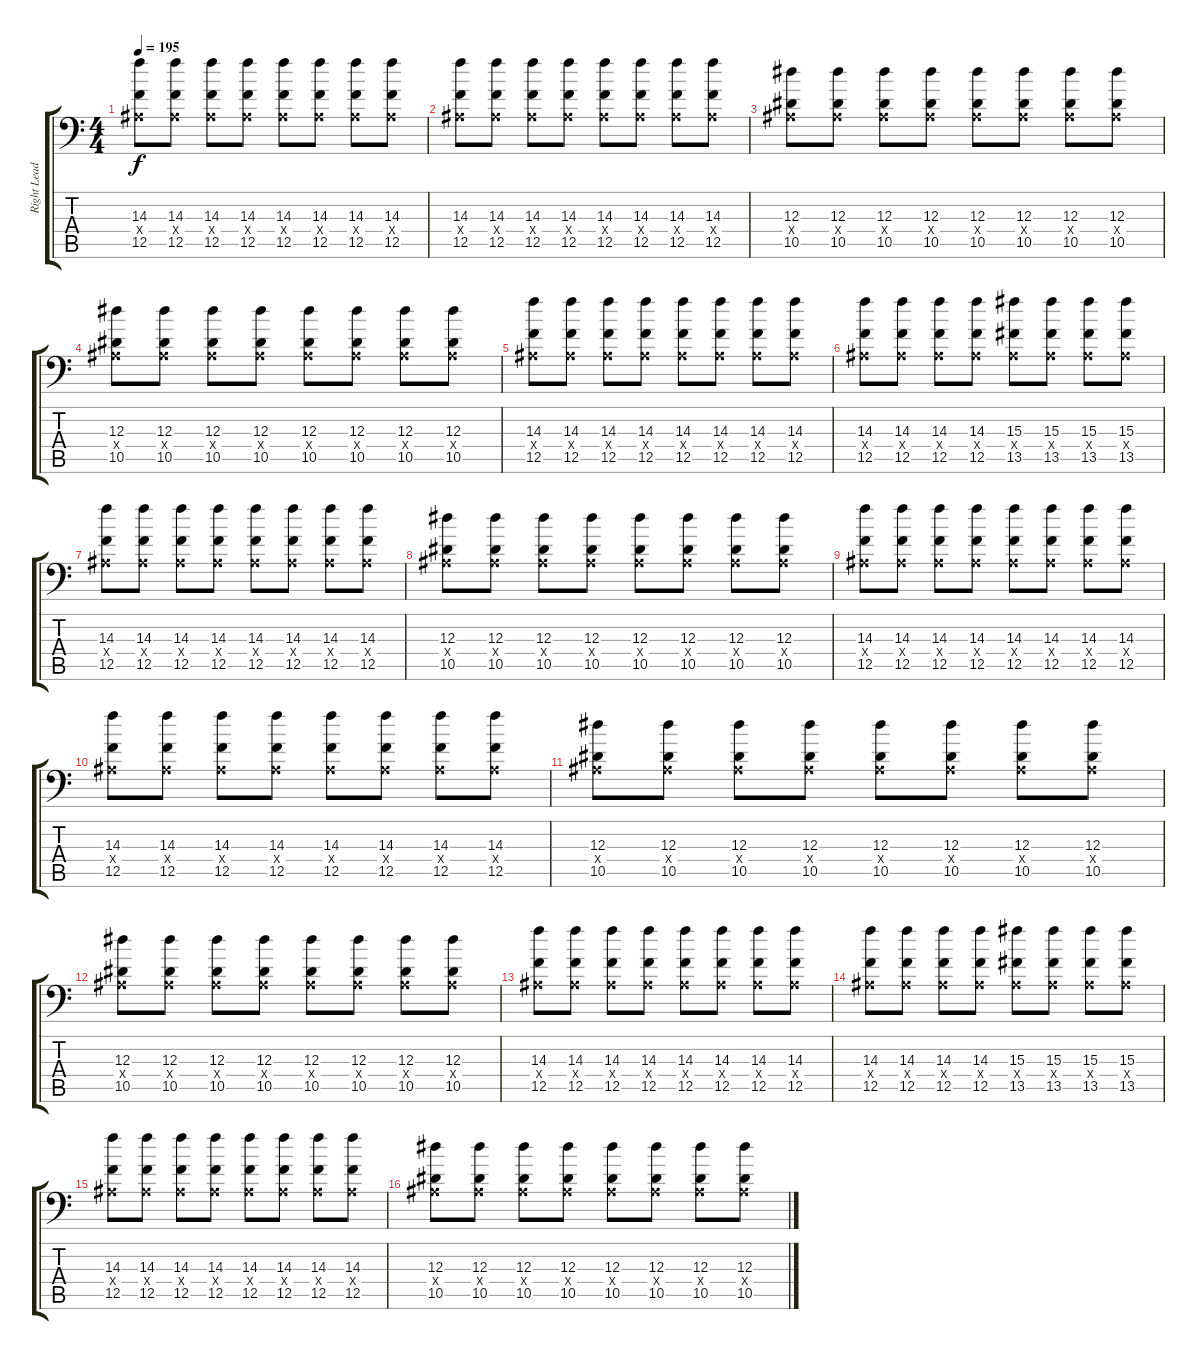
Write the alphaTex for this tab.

\track ("Right Lead 1" "Right Lead") {instrument distortionguitar}
\staff {score tabs}
\tuning (C4 G3 Eb3 Bb2 F2 Bb1) {hide}
\ts (4 4)
\tempo 195
\clef f4
\ks c
(14.3 0.4{x} 12.5).8{dy f} (14.3 0.4{x} 12.5).8 (14.3 0.4{x} 12.5).8 (14.3 0.4{x} 12.5).8 (14.3 0.4{x} 12.5).8 (14.3 0.4{x} 12.5).8 (14.3 0.4{x} 12.5).8 (14.3 0.4{x} 12.5).8 |
(14.3 0.4{x} 12.5).8 (14.3 0.4{x} 12.5).8 (14.3 0.4{x} 12.5).8 (14.3 0.4{x} 12.5).8 (14.3 0.4{x} 12.5).8 (14.3 0.4{x} 12.5).8 (14.3 0.4{x} 12.5).8 (14.3 0.4{x} 12.5).8 |
(12.3 0.4{x} 10.5).8 (12.3 0.4{x} 10.5).8 (12.3 0.4{x} 10.5).8 (12.3 0.4{x} 10.5).8 (12.3 0.4{x} 10.5).8 (12.3 0.4{x} 10.5).8 (12.3 0.4{x} 10.5).8 (12.3 0.4{x} 10.5).8 |
(12.3 0.4{x} 10.5).8 (12.3 0.4{x} 10.5).8 (12.3 0.4{x} 10.5).8 (12.3 0.4{x} 10.5).8 (12.3 0.4{x} 10.5).8 (12.3 0.4{x} 10.5).8 (12.3 0.4{x} 10.5).8 (12.3 0.4{x} 10.5).8 |
(14.3 0.4{x} 12.5).8 (14.3 0.4{x} 12.5).8 (14.3 0.4{x} 12.5).8 (14.3 0.4{x} 12.5).8 (14.3 0.4{x} 12.5).8 (14.3 0.4{x} 12.5).8 (14.3 0.4{x} 12.5).8 (14.3 0.4{x} 12.5).8 |
(14.3 0.4{x} 12.5).8 (14.3 0.4{x} 12.5).8 (14.3 0.4{x} 12.5).8 (14.3 0.4{x} 12.5).8 (15.3 0.4{x} 13.5).8 (15.3 0.4{x} 13.5).8 (15.3 0.4{x} 13.5).8 (15.3 0.4{x} 13.5).8 |
(14.3 0.4{x} 12.5).8 (14.3 0.4{x} 12.5).8 (14.3 0.4{x} 12.5).8 (14.3 0.4{x} 12.5).8 (14.3 0.4{x} 12.5).8 (14.3 0.4{x} 12.5).8 (14.3 0.4{x} 12.5).8 (14.3 0.4{x} 12.5).8 |
(12.3 0.4{x} 10.5).8 (12.3 0.4{x} 10.5).8 (12.3 0.4{x} 10.5).8 (12.3 0.4{x} 10.5).8 (12.3 0.4{x} 10.5).8 (12.3 0.4{x} 10.5).8 (12.3 0.4{x} 10.5).8 (12.3 0.4{x} 10.5).8 |
(14.3 0.4{x} 12.5).8 (14.3 0.4{x} 12.5).8 (14.3 0.4{x} 12.5).8 (14.3 0.4{x} 12.5).8 (14.3 0.4{x} 12.5).8 (14.3 0.4{x} 12.5).8 (14.3 0.4{x} 12.5).8 (14.3 0.4{x} 12.5).8 |
(14.3 0.4{x} 12.5).8 (14.3 0.4{x} 12.5).8 (14.3 0.4{x} 12.5).8 (14.3 0.4{x} 12.5).8 (14.3 0.4{x} 12.5).8 (14.3 0.4{x} 12.5).8 (14.3 0.4{x} 12.5).8 (14.3 0.4{x} 12.5).8 |
(12.3 0.4{x} 10.5).8 (12.3 0.4{x} 10.5).8 (12.3 0.4{x} 10.5).8 (12.3 0.4{x} 10.5).8 (12.3 0.4{x} 10.5).8 (12.3 0.4{x} 10.5).8 (12.3 0.4{x} 10.5).8 (12.3 0.4{x} 10.5).8 |
(12.3 0.4{x} 10.5).8 (12.3 0.4{x} 10.5).8 (12.3 0.4{x} 10.5).8 (12.3 0.4{x} 10.5).8 (12.3 0.4{x} 10.5).8 (12.3 0.4{x} 10.5).8 (12.3 0.4{x} 10.5).8 (12.3 0.4{x} 10.5).8 |
(14.3 0.4{x} 12.5).8 (14.3 0.4{x} 12.5).8 (14.3 0.4{x} 12.5).8 (14.3 0.4{x} 12.5).8 (14.3 0.4{x} 12.5).8 (14.3 0.4{x} 12.5).8 (14.3 0.4{x} 12.5).8 (14.3 0.4{x} 12.5).8 |
(14.3 0.4{x} 12.5).8 (14.3 0.4{x} 12.5).8 (14.3 0.4{x} 12.5).8 (14.3 0.4{x} 12.5).8 (15.3 0.4{x} 13.5).8 (15.3 0.4{x} 13.5).8 (15.3 0.4{x} 13.5).8 (15.3 0.4{x} 13.5).8 |
(14.3 0.4{x} 12.5).8 (14.3 0.4{x} 12.5).8 (14.3 0.4{x} 12.5).8 (14.3 0.4{x} 12.5).8 (14.3 0.4{x} 12.5).8 (14.3 0.4{x} 12.5).8 (14.3 0.4{x} 12.5).8 (14.3 0.4{x} 12.5).8 |
(12.3 0.4{x} 10.5).8 (12.3 0.4{x} 10.5).8 (12.3 0.4{x} 10.5).8 (12.3 0.4{x} 10.5).8 (12.3 0.4{x} 10.5).8 (12.3 0.4{x} 10.5).8 (12.3 0.4{x} 10.5).8 (12.3 0.4{x} 10.5).8
